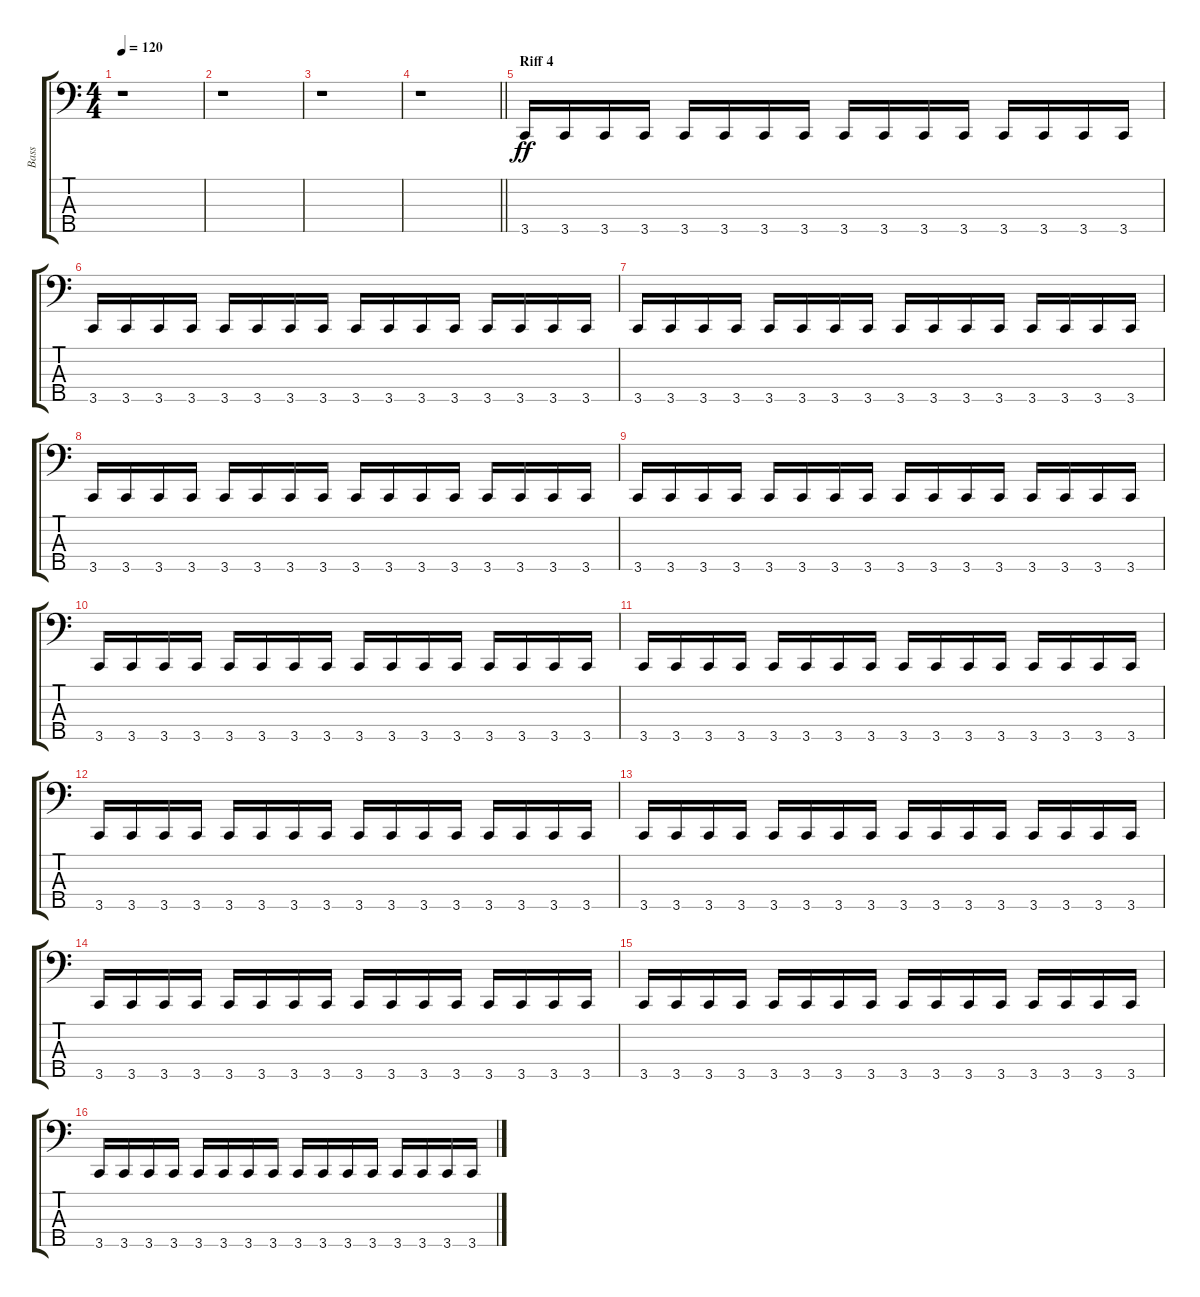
\track ("Bass" "Bass") {instrument electricbasspick}
\staff {score tabs}
\tuning (G2 D2 A1 E1 A0) {hide}
\ts (4 4)
\tempo 120
\clef f4
\ks c
r.1{dy f} |
r.1 |
r.1 |
\barLineRight lightlight
r.1 |
\section ("" "Riff 4")
3.5.16{dy ff} 3.5.16 3.5.16 3.5.16 3.5.16 3.5.16 3.5.16 3.5.16 3.5.16 3.5.16 3.5.16 3.5.16 3.5.16 3.5.16 3.5.16 3.5.16 |
3.5.16 3.5.16 3.5.16 3.5.16 3.5.16 3.5.16 3.5.16 3.5.16 3.5.16 3.5.16 3.5.16 3.5.16 3.5.16 3.5.16 3.5.16 3.5.16 |
3.5.16 3.5.16 3.5.16 3.5.16 3.5.16 3.5.16 3.5.16 3.5.16 3.5.16 3.5.16 3.5.16 3.5.16 3.5.16 3.5.16 3.5.16 3.5.16 |
3.5.16 3.5.16 3.5.16 3.5.16 3.5.16 3.5.16 3.5.16 3.5.16 3.5.16 3.5.16 3.5.16 3.5.16 3.5.16 3.5.16 3.5.16 3.5.16 |
3.5.16 3.5.16 3.5.16 3.5.16 3.5.16 3.5.16 3.5.16 3.5.16 3.5.16 3.5.16 3.5.16 3.5.16 3.5.16 3.5.16 3.5.16 3.5.16 |
3.5.16 3.5.16 3.5.16 3.5.16 3.5.16 3.5.16 3.5.16 3.5.16 3.5.16 3.5.16 3.5.16 3.5.16 3.5.16 3.5.16 3.5.16 3.5.16 |
3.5.16 3.5.16 3.5.16 3.5.16 3.5.16 3.5.16 3.5.16 3.5.16 3.5.16 3.5.16 3.5.16 3.5.16 3.5.16 3.5.16 3.5.16 3.5.16 |
3.5.16 3.5.16 3.5.16 3.5.16 3.5.16 3.5.16 3.5.16 3.5.16 3.5.16 3.5.16 3.5.16 3.5.16 3.5.16 3.5.16 3.5.16 3.5.16 |
3.5.16 3.5.16 3.5.16 3.5.16 3.5.16 3.5.16 3.5.16 3.5.16 3.5.16 3.5.16 3.5.16 3.5.16 3.5.16 3.5.16 3.5.16 3.5.16 |
3.5.16 3.5.16 3.5.16 3.5.16 3.5.16 3.5.16 3.5.16 3.5.16 3.5.16 3.5.16 3.5.16 3.5.16 3.5.16 3.5.16 3.5.16 3.5.16 |
3.5.16 3.5.16 3.5.16 3.5.16 3.5.16 3.5.16 3.5.16 3.5.16 3.5.16 3.5.16 3.5.16 3.5.16 3.5.16 3.5.16 3.5.16 3.5.16 |
3.5.16 3.5.16 3.5.16 3.5.16 3.5.16 3.5.16 3.5.16 3.5.16 3.5.16 3.5.16 3.5.16 3.5.16 3.5.16 3.5.16 3.5.16 3.5.16
